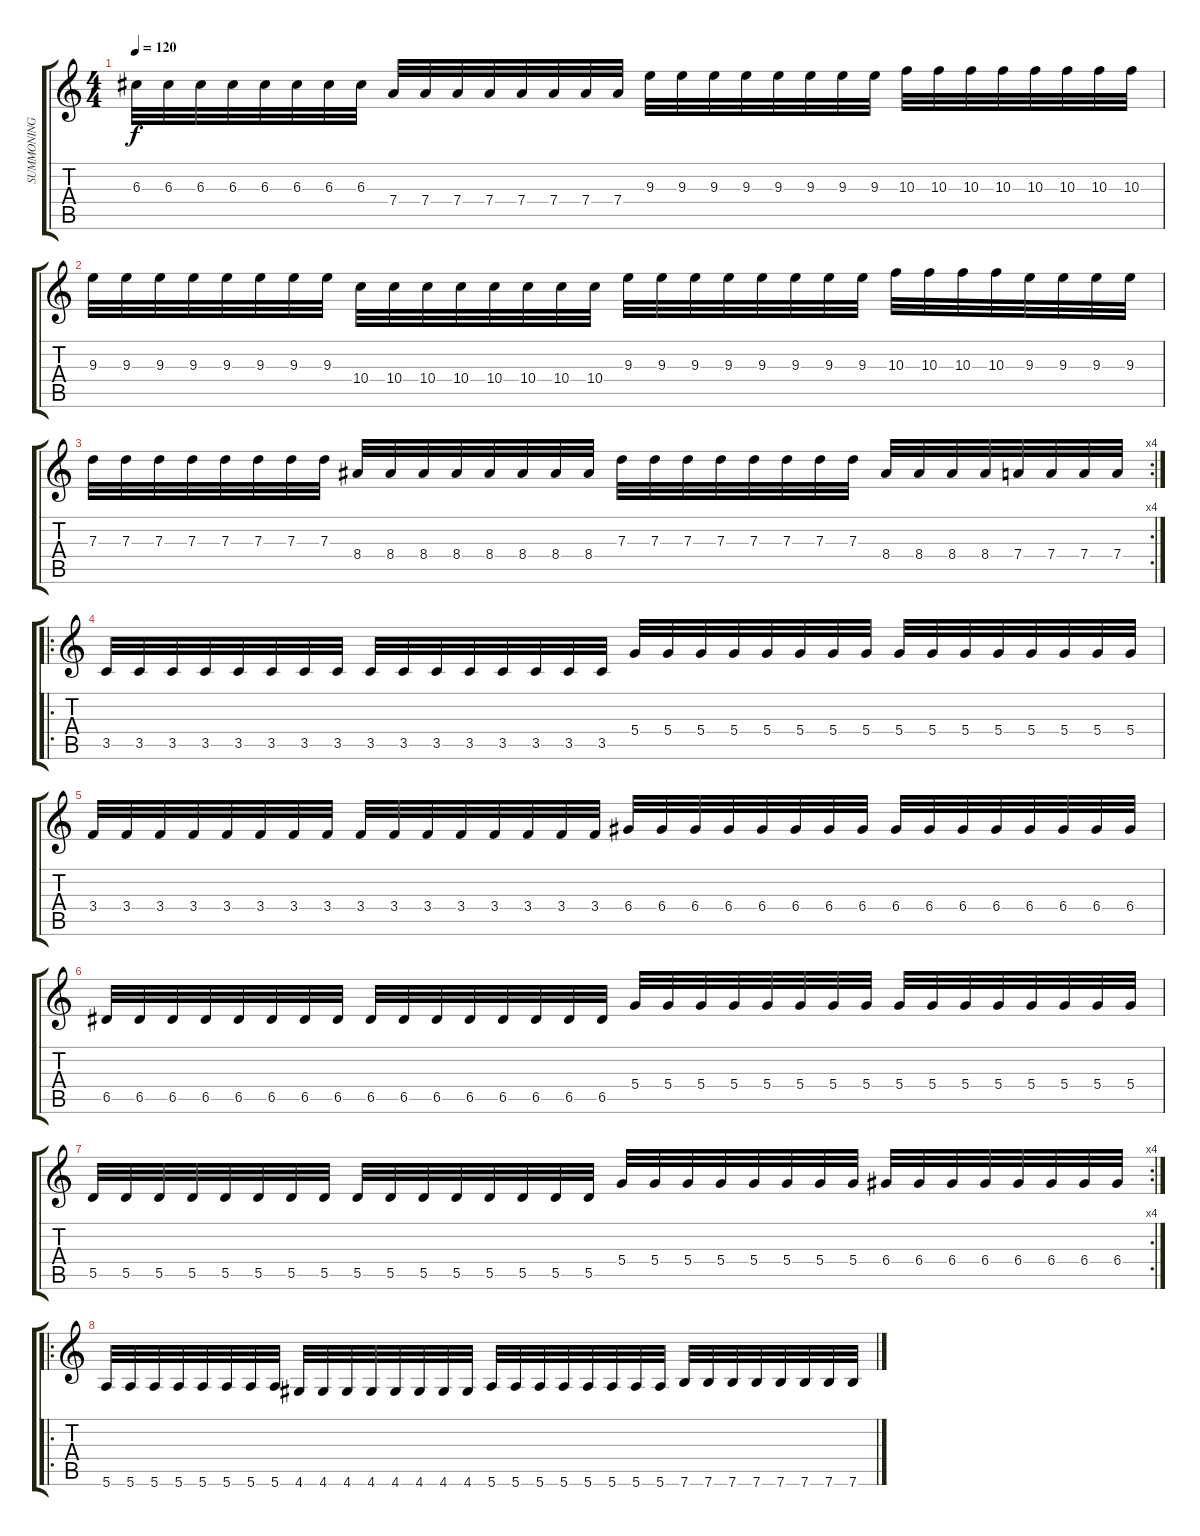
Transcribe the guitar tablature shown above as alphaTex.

\track ("SUMMONING" "SUMMONING") {instrument overdrivenguitar}
\staff {score tabs}
\tuning (E4 B3 G3 D3 A2 E2) {hide}
\ts (4 4)
\tempo 120
\clef g2
\ks c
6.3.32{dy f} 6.3.32 6.3.32 6.3.32 6.3.32 6.3.32 6.3.32 6.3.32 7.4.32 7.4.32 7.4.32 7.4.32 7.4.32 7.4.32 7.4.32 7.4.32 9.3.32 9.3.32 9.3.32 9.3.32 9.3.32 9.3.32 9.3.32 9.3.32 10.3.32 10.3.32 10.3.32 10.3.32 10.3.32 10.3.32 10.3.32 10.3.32 |
9.3.32 9.3.32 9.3.32 9.3.32 9.3.32 9.3.32 9.3.32 9.3.32 10.4.32 10.4.32 10.4.32 10.4.32 10.4.32 10.4.32 10.4.32 10.4.32 9.3.32 9.3.32 9.3.32 9.3.32 9.3.32 9.3.32 9.3.32 9.3.32 10.3.32 10.3.32 10.3.32 10.3.32 9.3.32 9.3.32 9.3.32 9.3.32 |
\rc 4
7.3.32 7.3.32 7.3.32 7.3.32 7.3.32 7.3.32 7.3.32 7.3.32 8.4.32 8.4.32 8.4.32 8.4.32 8.4.32 8.4.32 8.4.32 8.4.32 7.3.32 7.3.32 7.3.32 7.3.32 7.3.32 7.3.32 7.3.32 7.3.32 8.4.32 8.4.32 8.4.32 8.4.32 7.4.32 7.4.32 7.4.32 7.4.32 |
\ro
3.5.32 3.5.32 3.5.32 3.5.32 3.5.32 3.5.32 3.5.32 3.5.32 3.5.32 3.5.32 3.5.32 3.5.32 3.5.32 3.5.32 3.5.32 3.5.32 5.4.32 5.4.32 5.4.32 5.4.32 5.4.32 5.4.32 5.4.32 5.4.32 5.4.32 5.4.32 5.4.32 5.4.32 5.4.32 5.4.32 5.4.32 5.4.32 |
3.4.32 3.4.32 3.4.32 3.4.32 3.4.32 3.4.32 3.4.32 3.4.32 3.4.32 3.4.32 3.4.32 3.4.32 3.4.32 3.4.32 3.4.32 3.4.32 6.4.32 6.4.32 6.4.32 6.4.32 6.4.32 6.4.32 6.4.32 6.4.32 6.4.32 6.4.32 6.4.32 6.4.32 6.4.32 6.4.32 6.4.32 6.4.32 |
6.5.32 6.5.32 6.5.32 6.5.32 6.5.32 6.5.32 6.5.32 6.5.32 6.5.32 6.5.32 6.5.32 6.5.32 6.5.32 6.5.32 6.5.32 6.5.32 5.4.32 5.4.32 5.4.32 5.4.32 5.4.32 5.4.32 5.4.32 5.4.32 5.4.32 5.4.32 5.4.32 5.4.32 5.4.32 5.4.32 5.4.32 5.4.32 |
\rc 4
5.5.32 5.5.32 5.5.32 5.5.32 5.5.32 5.5.32 5.5.32 5.5.32 5.5.32 5.5.32 5.5.32 5.5.32 5.5.32 5.5.32 5.5.32 5.5.32 5.4.32 5.4.32 5.4.32 5.4.32 5.4.32 5.4.32 5.4.32 5.4.32 6.4.32 6.4.32 6.4.32 6.4.32 6.4.32 6.4.32 6.4.32 6.4.32 |
\ro
5.6.32 5.6.32 5.6.32 5.6.32 5.6.32 5.6.32 5.6.32 5.6.32 4.6.32 4.6.32 4.6.32 4.6.32 4.6.32 4.6.32 4.6.32 4.6.32 5.6.32 5.6.32 5.6.32 5.6.32 5.6.32 5.6.32 5.6.32 5.6.32 7.6.32 7.6.32 7.6.32 7.6.32 7.6.32 7.6.32 7.6.32 7.6.32
